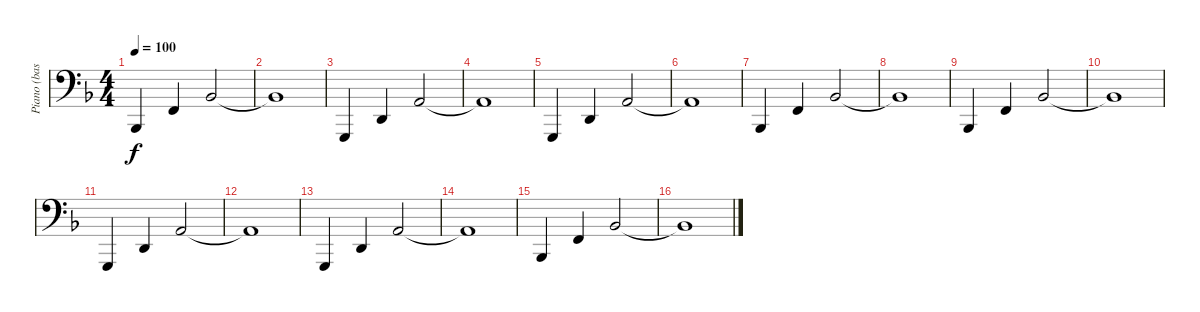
\track ("Piano (bass)" "Piano (bas") {instrument electricgrandpiano}
\staff {score}
\tuning (G2 D2 A1 E1) {hide}
\ts (4 4)
\tempo 100
\clef f4
\ks dminor
1.3.4{dy f} 3.2.4 3.1.2 |
3.1{t}.1 |
3.4.4 0.2.4 2.1.2 |
2.1{t}.1 |
3.4.4 0.2.4 2.1.2 |
2.1{t}.1 |
1.3.4 3.2.4 3.1.2 |
3.1{t}.1 |
1.3.4 3.2.4 3.1.2 |
3.1{t}.1 |
3.4.4 0.2.4 2.1.2 |
2.1{t}.1 |
3.4.4 0.2.4 2.1.2 |
2.1{t}.1 |
1.3.4 3.2.4 3.1.2 |
3.1{t}.1
